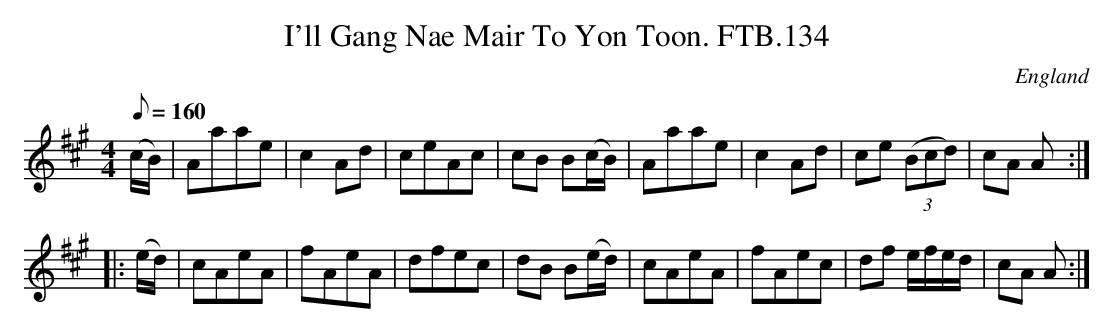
X:1
T:I'll Gang Nae Mair To Yon Toon. FTB.134
M:4/4
L:1/8
Q:160
O:England
K:A
(c/B/)|Aaae|c2Ad|ceAc|cB B(c/B/)|Aaae|c2Ad|ce ((3Bcd)|cA A:|
|:(e/d/)|cAeA|fAeA|dfec|dB B(e/d/)|cAeA|fAec|df e/f/e/d/|cA A:|
